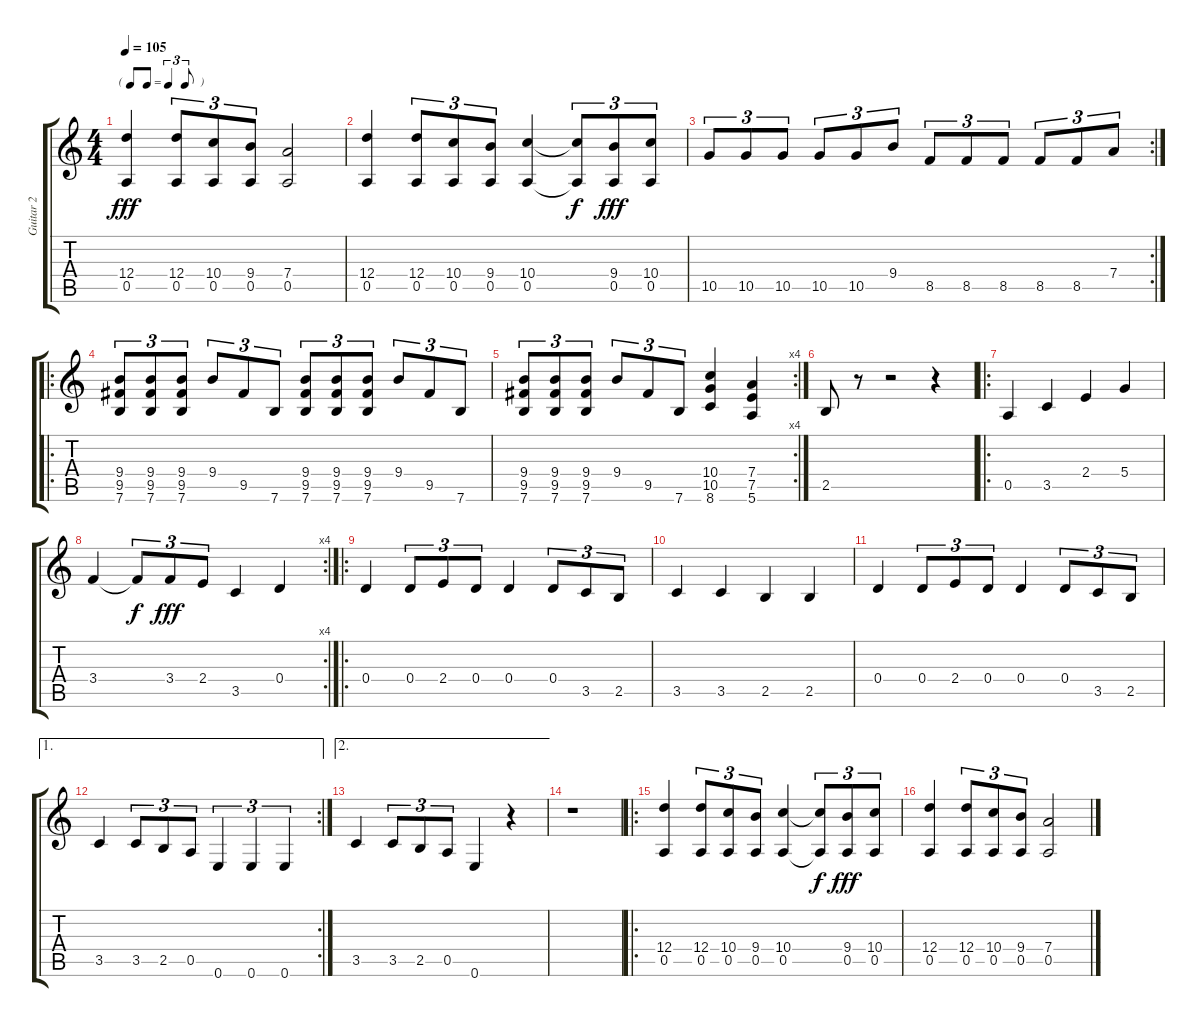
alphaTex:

\track ("Guitar 2" "Guitar 2") {instrument distortionguitar}
\staff {score tabs}
\tuning (E4 B3 G3 D3 A2 E2) {hide}
\ts (4 4)
\tf triplet8th
\tempo 105
\clef g2
\ks c
(12.4 0.5).4{dy fff} (12.4 0.5).8{tu (3 2)} (10.4 0.5).8{tu (3 2)} (9.4 0.5).8{tu (3 2)} (7.4 0.5).2 |
(12.4 0.5).4 (12.4 0.5).8{tu (3 2)} (10.4 0.5).8{tu (3 2)} (9.4 0.5).8{tu (3 2)} (10.4 0.5).4 (10.4{t} 0.5{t}).8{tu (3 2) dy f} (9.4 0.5).8{tu (3 2) dy fff} (10.4 0.5).8{tu (3 2)} |
\rc 2
10.5.8{tu (3 2)} 10.5.8{tu (3 2)} 10.5.8{tu (3 2)} 10.5.8{tu (3 2)} 10.5.8{tu (3 2)} 9.4.8{tu (3 2)} 8.5.8{tu (3 2)} 8.5.8{tu (3 2)} 8.5.8{tu (3 2)} 8.5.8{tu (3 2)} 8.5.8{tu (3 2)} 7.4.8{tu (3 2)} |
\ro
(9.4 9.5 7.6).8{tu (3 2)} (9.4 9.5 7.6).8{tu (3 2)} (9.4 9.5 7.6).8{tu (3 2)} 9.4.8{tu (3 2)} 9.5.8{tu (3 2)} 7.6.8{tu (3 2)} (9.4 9.5 7.6).8{tu (3 2)} (9.4 9.5 7.6).8{tu (3 2)} (9.4 9.5 7.6).8{tu (3 2)} 9.4.8{tu (3 2)} 9.5.8{tu (3 2)} 7.6.8{tu (3 2)} |
\rc 4
(9.4 9.5 7.6).8{tu (3 2)} (9.4 9.5 7.6).8{tu (3 2)} (9.4 9.5 7.6).8{tu (3 2)} 9.4.8{tu (3 2)} 9.5.8{tu (3 2)} 7.6.8{tu (3 2)} (10.4 10.5 8.6).4 (7.4 7.5 5.6).4 |
2.5.8 r.8 r.2 r.4 |
\ro
0.5.4 3.5.4 2.4.4 5.4.4 |
\rc 4
3.4.4 3.4{t}.8{tu (3 2) dy f} 3.4.8{tu (3 2) dy fff} 2.4.8{tu (3 2)} 3.5.4 0.4.4 |
\ro
0.4.4 0.4.8{tu (3 2)} 2.4.8{tu (3 2)} 0.4.8{tu (3 2)} 0.4.4 0.4.8{tu (3 2)} 3.5.8{tu (3 2)} 2.5.8{tu (3 2)} |
3.5.4 3.5.4 2.5.4 2.5.4 |
0.4.4 0.4.8{tu (3 2)} 2.4.8{tu (3 2)} 0.4.8{tu (3 2)} 0.4.4 0.4.8{tu (3 2)} 3.5.8{tu (3 2)} 2.5.8{tu (3 2)} |
\ae 1
\rc 2
3.5.4 3.5.8{tu (3 2)} 2.5.8{tu (3 2)} 0.5.8{tu (3 2)} 0.6.4{tu (3 2)} 0.6.4{tu (3 2)} 0.6.4{tu (3 2)} |
\ae 2
3.5.4 3.5.8{tu (3 2)} 2.5.8{tu (3 2)} 0.5.8{tu (3 2)} 0.6.4 r.4 |
r.1 |
\ro
(12.4 0.5).4 (12.4 0.5).8{tu (3 2)} (10.4 0.5).8{tu (3 2)} (9.4 0.5).8{tu (3 2)} (10.4 0.5).4 (10.4{t} 0.5{t}).8{tu (3 2) dy f} (9.4 0.5).8{tu (3 2) dy fff} (10.4 0.5).8{tu (3 2)} |
(12.4 0.5).4 (12.4 0.5).8{tu (3 2)} (10.4 0.5).8{tu (3 2)} (9.4 0.5).8{tu (3 2)} (7.4 0.5).2
